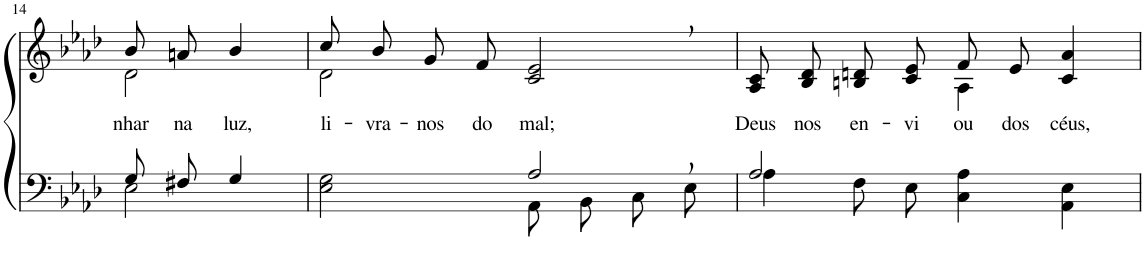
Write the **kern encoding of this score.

**kern	**kern	**text
*part2	*part1	*part1
*staff2	*staff1	*staff1
*I"Parte III e IV	*I"Parte I e II	*
!!LO:PB:g=z
*clefF4	*clefG2	*
*Trd-1c-2	*Trd-1c-2	*
*k[b-e-a-d-]	*k[b-e-a-d-]	*
*M4/4	*M4/4	*
*met(c)	*met(c)	*
=14	=14	=14
*^	*^	*
!	!	!	!	!LO:LY:b
8G/L	2E-\	8b-/L	2d-\	-nhar
!	!	!	!	!LO:LY:b
8F#X/J	.	8an/J	.	na
!	!	!	!	!LO:LY:b
4G/	.	4b-/	.	luz,
=15	=15	=15	=15	=15
!	!	!	!	!LO:LY:b
2ryy	2E-\ 2G\	8cc/L	2d-\	li-
!	!	!	!	!LO:LY:b
.	.	8b-/J	.	-vra-
!	!	!	!	!LO:LY:b
.	.	8g/L	.	-nos
!	!	!	!	!LO:LY:b
.	.	8f/J	.	do
!	!	!	!	!LO:LY:b
2A-,/	8AA-\L	2c/, 2e-/,	2ryy	mal;
.	8BB-\J	.	.	.
.	8C\L	.	.	.
.	8E-\J	.	.	.
=16	=16	=16	=16	=16
!	!	!	!	!LO:LY:b
2A-/	4A-\	8A-/ 8c/L	2ryy	Deus
!	!	!	!	!LO:LY:b
.	.	8B-/ 8d-/J	.	nos
!	!	!	!	!LO:LY:b
.	8F\L	8Bn/ 8dn/L	.	en-
!	!	!	!	!LO:LY:b
.	8E-\J	8c/ 8e-/J	.	-vi-
!	!	!	!	!LO:LY:b
2ryy	4C\ 4A-\	8f/L	4A-\	-ou
!	!	!	!	!LO:LY:b
.	.	8e-/J	.	dos
!	!	!	!	!LO:LY:b
.	4AA-\ 4E-\	4c/ 4a-/	4ryy	céus,
*v	*v	*	*	*
*	*v	*v	*
=	=	=
*-	*-	*-
